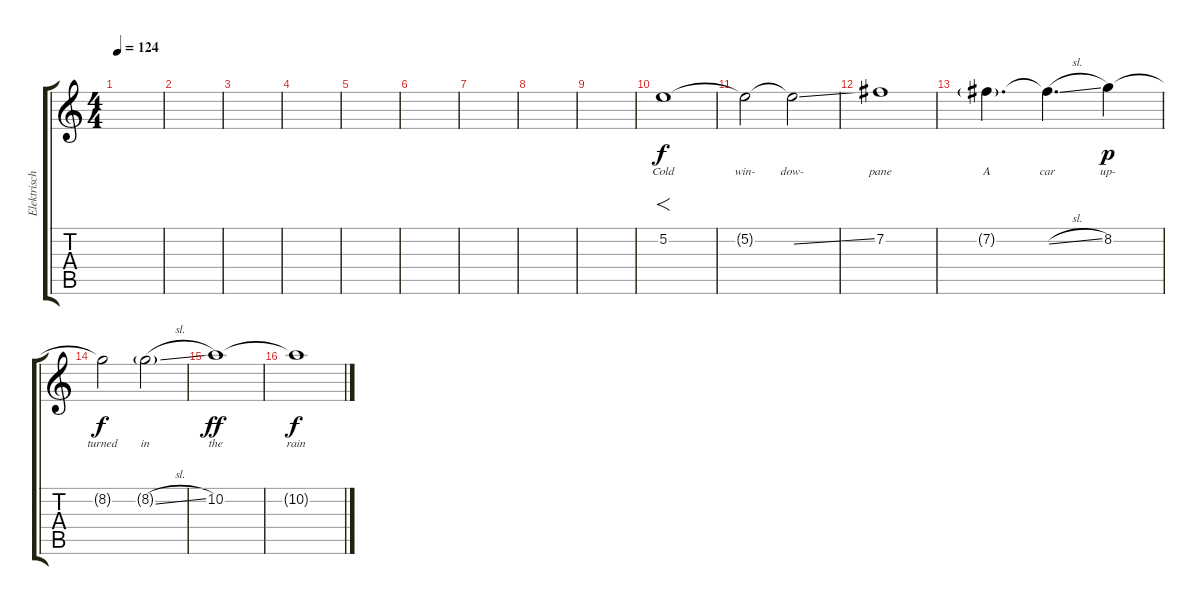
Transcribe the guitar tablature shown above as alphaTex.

\track ("Elektrisch" "Elektrisch") {instrument electricguitarjazz}
\staff {score tabs}
\tuning (E4 B3 G3 D3 A2 E2) {hide}
\ts (4 4)
\tempo 124
\clef g2
\ks c
|
|
|
|
|
|
|
|
|
5.2.1{f lyrics (0 "Cold") lyrics (1 "") lyrics (2 "") lyrics (3 "") lyrics (4 "") volume 14 instrument distortionguitar} |
5.2{t}.2{lyrics (0 "win-") lyrics (1 "") lyrics (2 "") lyrics (3 "") lyrics (4 "")} 5.2{ss t}.2{lyrics (0 "dow-") lyrics (1 "") lyrics (2 "") lyrics (3 "") lyrics (4 "")} |
7.2.1{lyrics (0 "pane") lyrics (1 "") lyrics (2 "") lyrics (3 "") lyrics (4 "")} |
7.2{g}.4{d lyrics (0 "A") lyrics (1 "") lyrics (2 "") lyrics (3 "") lyrics (4 "")} 7.2{sl t}.4{d lyrics (0 "car") lyrics (1 "") lyrics (2 "") lyrics (3 "") lyrics (4 "")} 8.2.4{lyrics (0 "up-") lyrics (1 "") lyrics (2 "") lyrics (3 "") lyrics (4 "") dy p} |
8.2{t}.2{lyrics (0 "turned") lyrics (1 "") lyrics (2 "") lyrics (3 "") lyrics (4 "") dy f} 8.2{sl g}.2{lyrics (0 "in") lyrics (1 "") lyrics (2 "") lyrics (3 "") lyrics (4 "")} |
10.2.1{lyrics (0 "the") lyrics (1 "") lyrics (2 "") lyrics (3 "") lyrics (4 "") dy ff} |
10.2{t}.1{lyrics (0 "rain") lyrics (1 "") lyrics (2 "") lyrics (3 "") lyrics (4 "") dy f}
